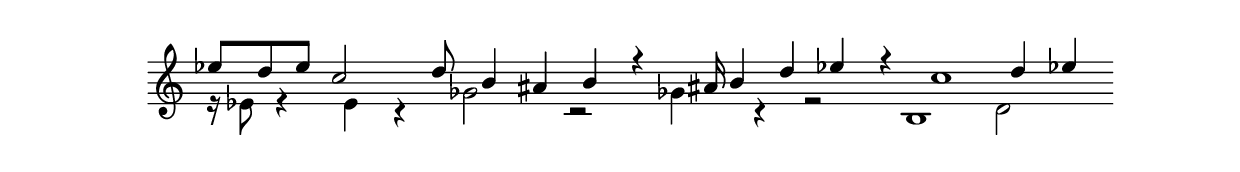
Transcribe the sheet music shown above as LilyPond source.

\version "2.18.2"
\language "english"

\header {
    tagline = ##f
}

\layout {}

\paper {}

\score {
    \new Staff
    \with
    {
        \remove Time_signature_engraver
        \remove Bar_engraver
    }
    {
        <<
            \context Voice = "mala voice"
            {
                \voiceOne
                ef''8
                d''8
                ef''8
                c''2
                d''8
                b'4
                as'4
                b'4
                r4
                as'16
                b'4
                d''4
                ef''4
                r4
                c''1
                d''4
                ef''4
            }
            \context Voice = "vela voice"
            {
                \voiceTwo
                r16
                ef'8
                r4
                ef'4
                r4
                gf'2
                r2
                gf'4
                r4
                r2
                b1
                d'2
            }
        >>
    }
}